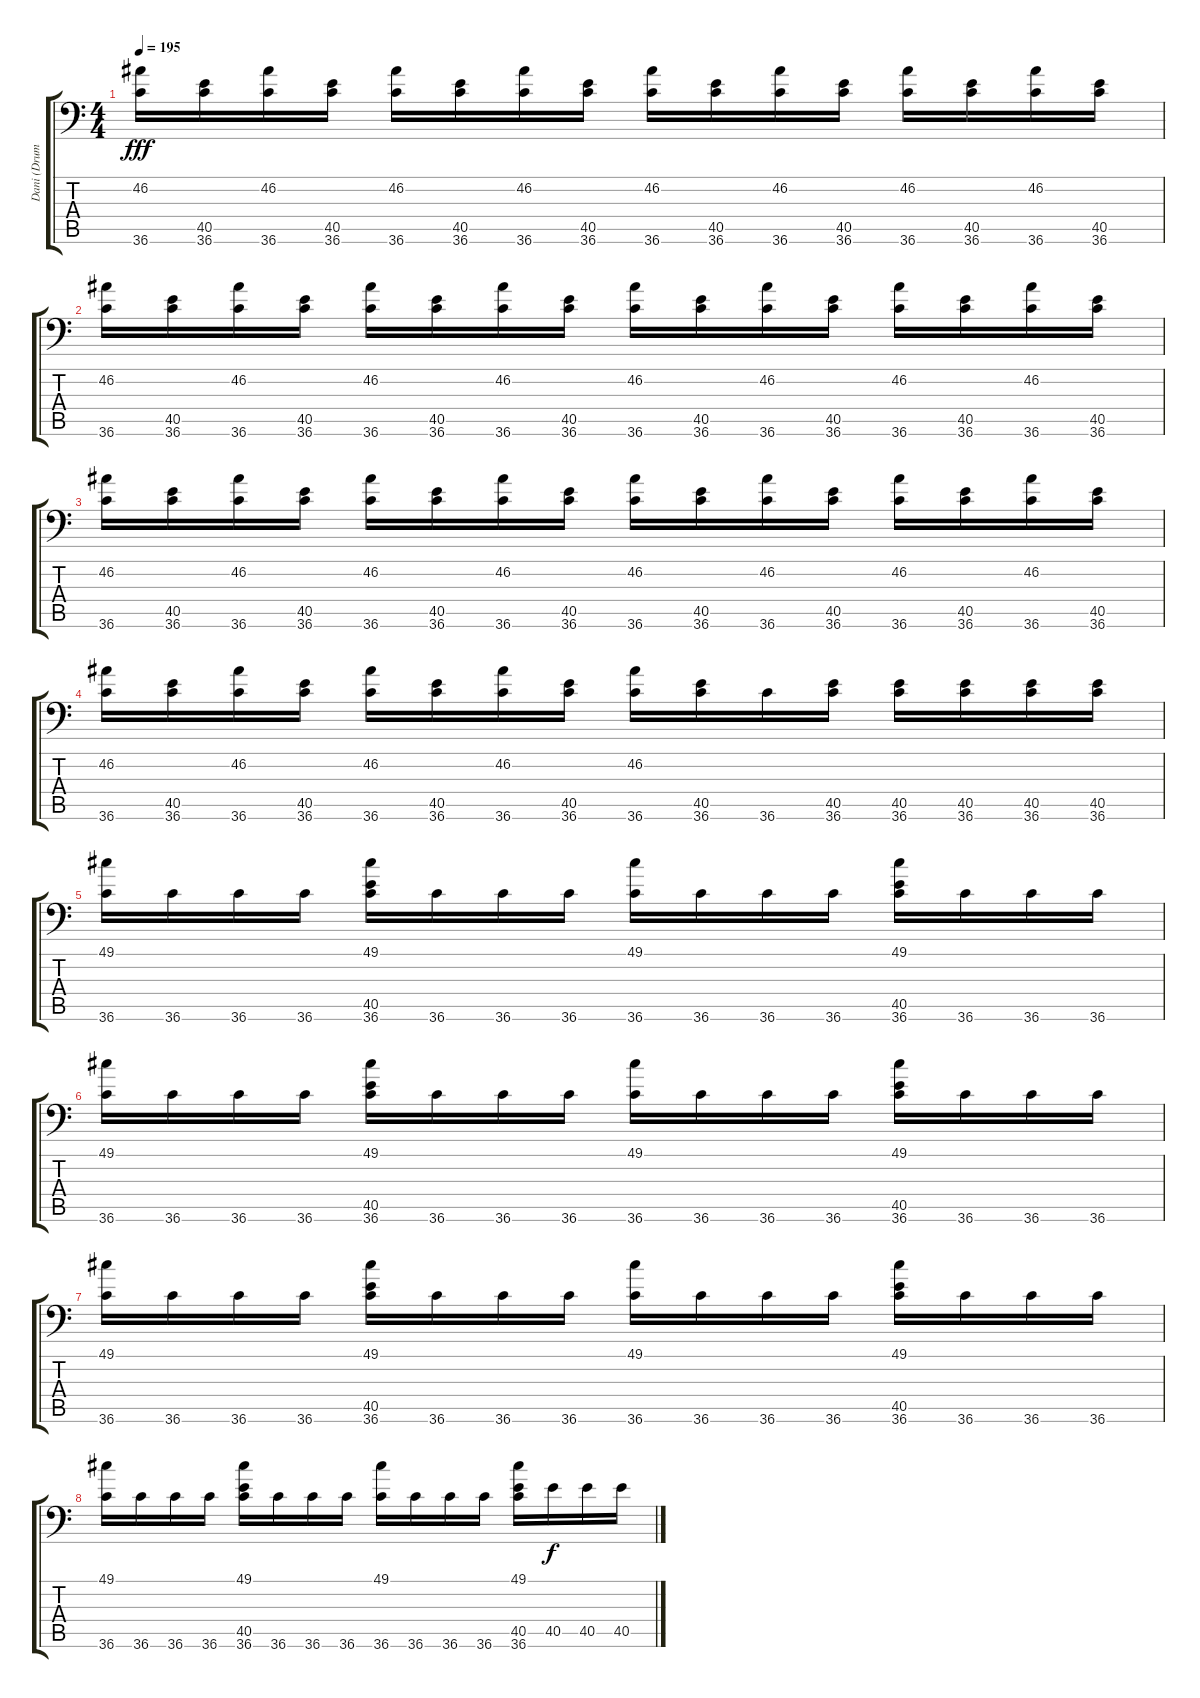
\track ("Dani (Drums)" "Dani (Drum") {instrument acousticgrandpiano}
\staff {score tabs}
\tuning (C-1 C-1 C-1 C-1 C-1 C-1) {hide}
\ts (4 4)
\tempo 195
\clef f4
\ks c
(46.2 36.6).16{dy fff} (40.5 36.6).16 (46.2 36.6).16 (40.5 36.6).16 (46.2 36.6).16 (40.5 36.6).16 (46.2 36.6).16 (40.5 36.6).16 (46.2 36.6).16 (40.5 36.6).16 (46.2 36.6).16 (40.5 36.6).16 (46.2 36.6).16 (40.5 36.6).16 (46.2 36.6).16 (40.5 36.6).16 |
(46.2 36.6).16 (40.5 36.6).16 (46.2 36.6).16 (40.5 36.6).16 (46.2 36.6).16 (40.5 36.6).16 (46.2 36.6).16 (40.5 36.6).16 (46.2 36.6).16 (40.5 36.6).16 (46.2 36.6).16 (40.5 36.6).16 (46.2 36.6).16 (40.5 36.6).16 (46.2 36.6).16 (40.5 36.6).16 |
(46.2 36.6).16 (40.5 36.6).16 (46.2 36.6).16 (40.5 36.6).16 (46.2 36.6).16 (40.5 36.6).16 (46.2 36.6).16 (40.5 36.6).16 (46.2 36.6).16 (40.5 36.6).16 (46.2 36.6).16 (40.5 36.6).16 (46.2 36.6).16 (40.5 36.6).16 (46.2 36.6).16 (40.5 36.6).16 |
(46.2 36.6).16 (40.5 36.6).16 (46.2 36.6).16 (40.5 36.6).16 (46.2 36.6).16 (40.5 36.6).16 (46.2 36.6).16 (40.5 36.6).16 (46.2 36.6).16 (40.5 36.6).16 36.6.16 (40.5 36.6).16 (40.5 36.6).16 (40.5 36.6).16 (40.5 36.6).16 (40.5 36.6).16 |
(49.1 36.6).16 36.6.16 36.6.16 36.6.16 (49.1 40.5 36.6).16 36.6.16 36.6.16 36.6.16 (49.1 36.6).16 36.6.16 36.6.16 36.6.16 (49.1 40.5 36.6).16 36.6.16 36.6.16 36.6.16 |
(49.1 36.6).16 36.6.16 36.6.16 36.6.16 (49.1 40.5 36.6).16 36.6.16 36.6.16 36.6.16 (49.1 36.6).16 36.6.16 36.6.16 36.6.16 (49.1 40.5 36.6).16 36.6.16 36.6.16 36.6.16 |
(49.1 36.6).16 36.6.16 36.6.16 36.6.16 (49.1 40.5 36.6).16 36.6.16 36.6.16 36.6.16 (49.1 36.6).16 36.6.16 36.6.16 36.6.16 (49.1 40.5 36.6).16 36.6.16 36.6.16 36.6.16 |
(49.1 36.6).16 36.6.16 36.6.16 36.6.16 (49.1 40.5 36.6).16 36.6.16 36.6.16 36.6.16 (49.1 36.6).16 36.6.16 36.6.16 36.6.16 (49.1 40.5 36.6).16 40.5.16{dy f} 40.5.16 40.5.16
